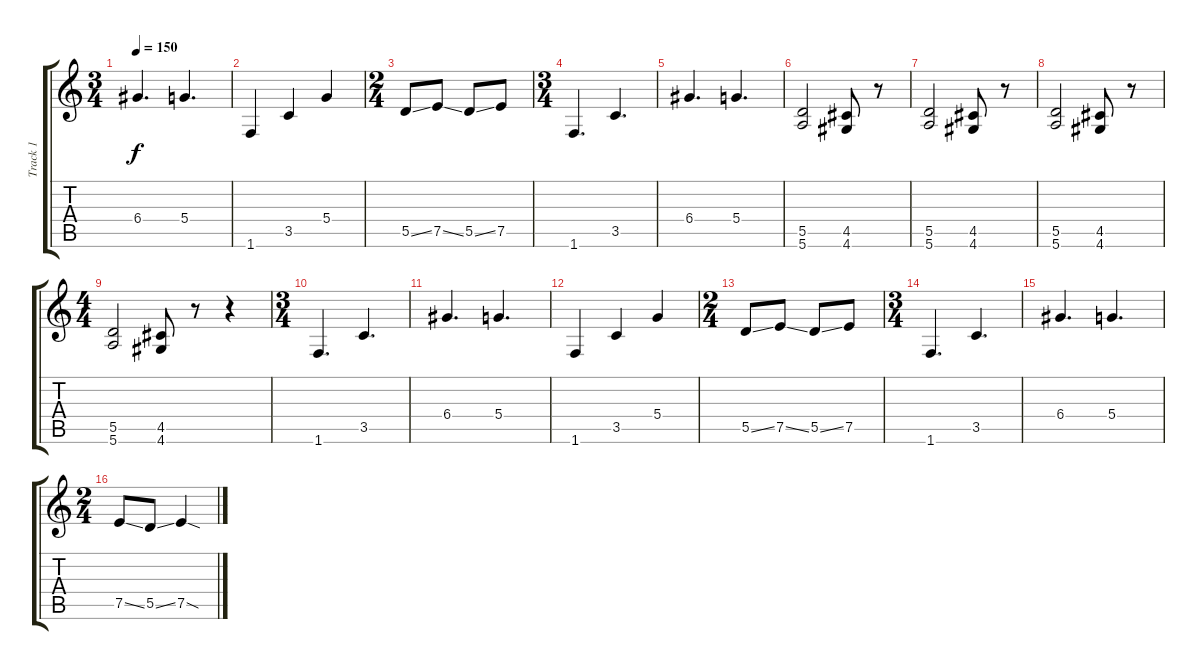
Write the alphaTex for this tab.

\track ("Track 1" "Track 1") {instrument distortionguitar}
\staff {score tabs}
\tuning (E4 B3 G3 D3 A2 E2) {hide}
\ts (3 4)
\tempo 150
\clef g2
\ks c
6.4.4{d dy f} 5.4.4{d} |
1.6.4 3.5.4 5.4.4 |
\ts (2 4)
5.5{ss}.8 7.5{ss}.8 5.5{ss}.8 7.5.8 |
\ts (3 4)
1.6.4{d} 3.5.4{d} |
6.4.4{d} 5.4.4{d} |
(5.5 5.6).2 (4.5 4.6).8 r.8 |
(5.5 5.6).2 (4.5 4.6).8 r.8 |
(5.5 5.6).2 (4.5 4.6).8 r.8 |
\ts (4 4)
(5.5 5.6).2 (4.5 4.6).8 r.8 r.4 |
\ts (3 4)
1.6.4{d} 3.5.4{d} |
6.4.4{d} 5.4.4{d} |
1.6.4 3.5.4 5.4.4 |
\ts (2 4)
5.5{ss}.8 7.5{ss}.8 5.5{ss}.8 7.5.8 |
\ts (3 4)
1.6.4{d} 3.5.4{d} |
6.4.4{d} 5.4.4{d} |
\ts (2 4)
7.5{ss}.8 5.5{ss}.8 7.5{sod}.4
